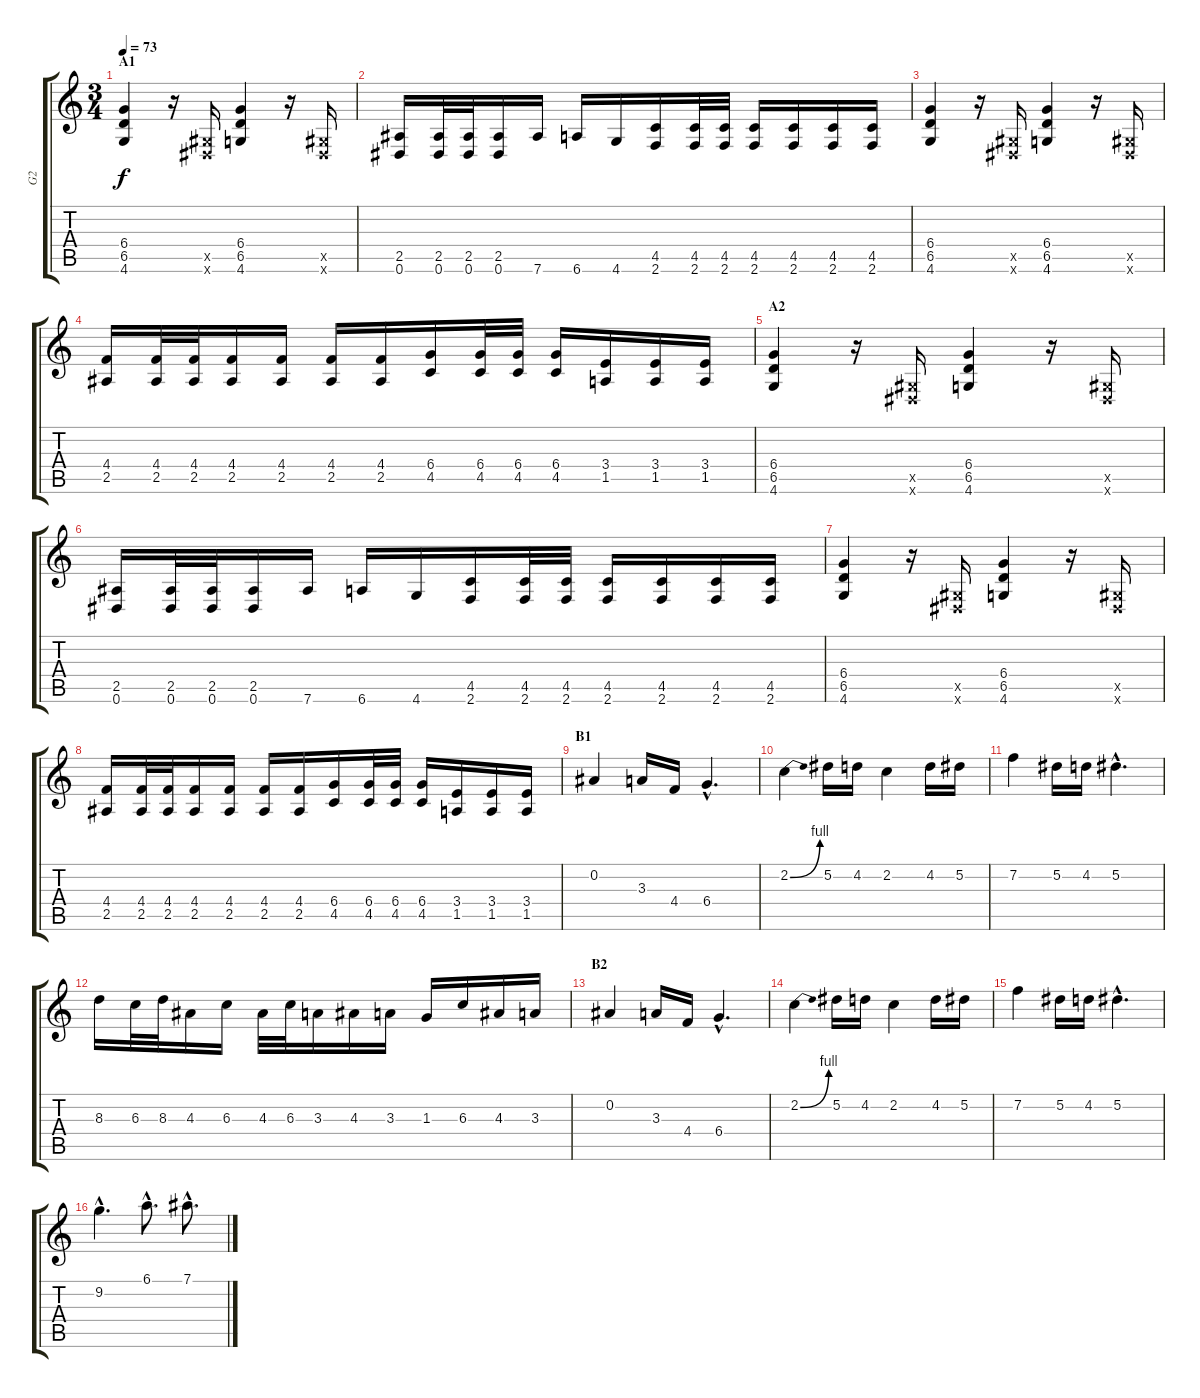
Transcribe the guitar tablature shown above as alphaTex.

\track ("G2" "G2") {instrument overdrivenguitar}
\staff {score tabs}
\tuning (Eb4 Bb3 Gb3 Db3 Ab2 Eb2) {hide}
\ts (3 4)
\section ("" "A1")
\tempo 73
\clef g2
\ks c
(6.4 6.5 4.6).4{dy f} r.16 (0.5{x} 0.6{x}).16 (6.4 6.5 4.6).4 r.16 (0.5{x} 0.6{x}).16 |
(2.5 0.6).16 (2.5 0.6).32 (2.5 0.6).32 (2.5 0.6).16 7.6.16 6.6.16 4.6.16 (4.5 2.6).16 (4.5 2.6).32 (4.5 2.6).32 (4.5 2.6).16 (4.5 2.6).16 (4.5 2.6).16 (4.5 2.6).16 |
(6.4 6.5 4.6).4 r.16 (0.5{x} 0.6{x}).16 (6.4 6.5 4.6).4 r.16 (0.5{x} 0.6{x}).16 |
(4.4 2.5).16 (4.4 2.5).32 (4.4 2.5).32 (4.4 2.5).16 (4.4 2.5).16 (4.4 2.5).16 (4.4 2.5).16 (6.4 4.5).16 (6.4 4.5).32 (6.4 4.5).32 (6.4 4.5).16 (3.4 1.5).16 (3.4 1.5).16 (3.4 1.5).16 |
\section ("" "A2")
(6.4 6.5 4.6).4 r.16 (0.5{x} 0.6{x}).16 (6.4 6.5 4.6).4 r.16 (0.5{x} 0.6{x}).16 |
(2.5 0.6).16 (2.5 0.6).32 (2.5 0.6).32 (2.5 0.6).16 7.6.16 6.6.16 4.6.16 (4.5 2.6).16 (4.5 2.6).32 (4.5 2.6).32 (4.5 2.6).16 (4.5 2.6).16 (4.5 2.6).16 (4.5 2.6).16 |
(6.4 6.5 4.6).4 r.16 (0.5{x} 0.6{x}).16 (6.4 6.5 4.6).4 r.16 (0.5{x} 0.6{x}).16 |
(4.4 2.5).16 (4.4 2.5).32 (4.4 2.5).32 (4.4 2.5).16 (4.4 2.5).16 (4.4 2.5).16 (4.4 2.5).16 (6.4 4.5).16 (6.4 4.5).32 (6.4 4.5).32 (6.4 4.5).16 (3.4 1.5).16 (3.4 1.5).16 (3.4 1.5).16 |
\section ("" "B1")
0.2.4 3.3.16 4.4.16 6.4{hac}.4{d} |
2.2{be (bend 0 0 60 4)}.4 5.2.16 4.2.16 2.2.4 4.2.16 5.2.16 |
7.2.4 5.2.16 4.2.16 5.2{hac}.4{d} |
8.3.16 6.3.32 8.3.32 4.3.16 6.3.16 4.3.32 6.3.32 3.3.16 4.3.16 3.3.16 1.3.16 6.3.16 4.3.16 3.3.16 |
\section ("" "B2")
0.2.4 3.3.16 4.4.16 6.4{hac}.4{d} |
2.2{be (bend 0 0 60 4)}.4 5.2.16 4.2.16 2.2.4 4.2.16 5.2.16 |
7.2.4 5.2.16 4.2.16 5.2{hac}.4{d} |
9.2{hac}.4{d} 6.1{hac}.8{d} 7.1{hac}.8{d}
